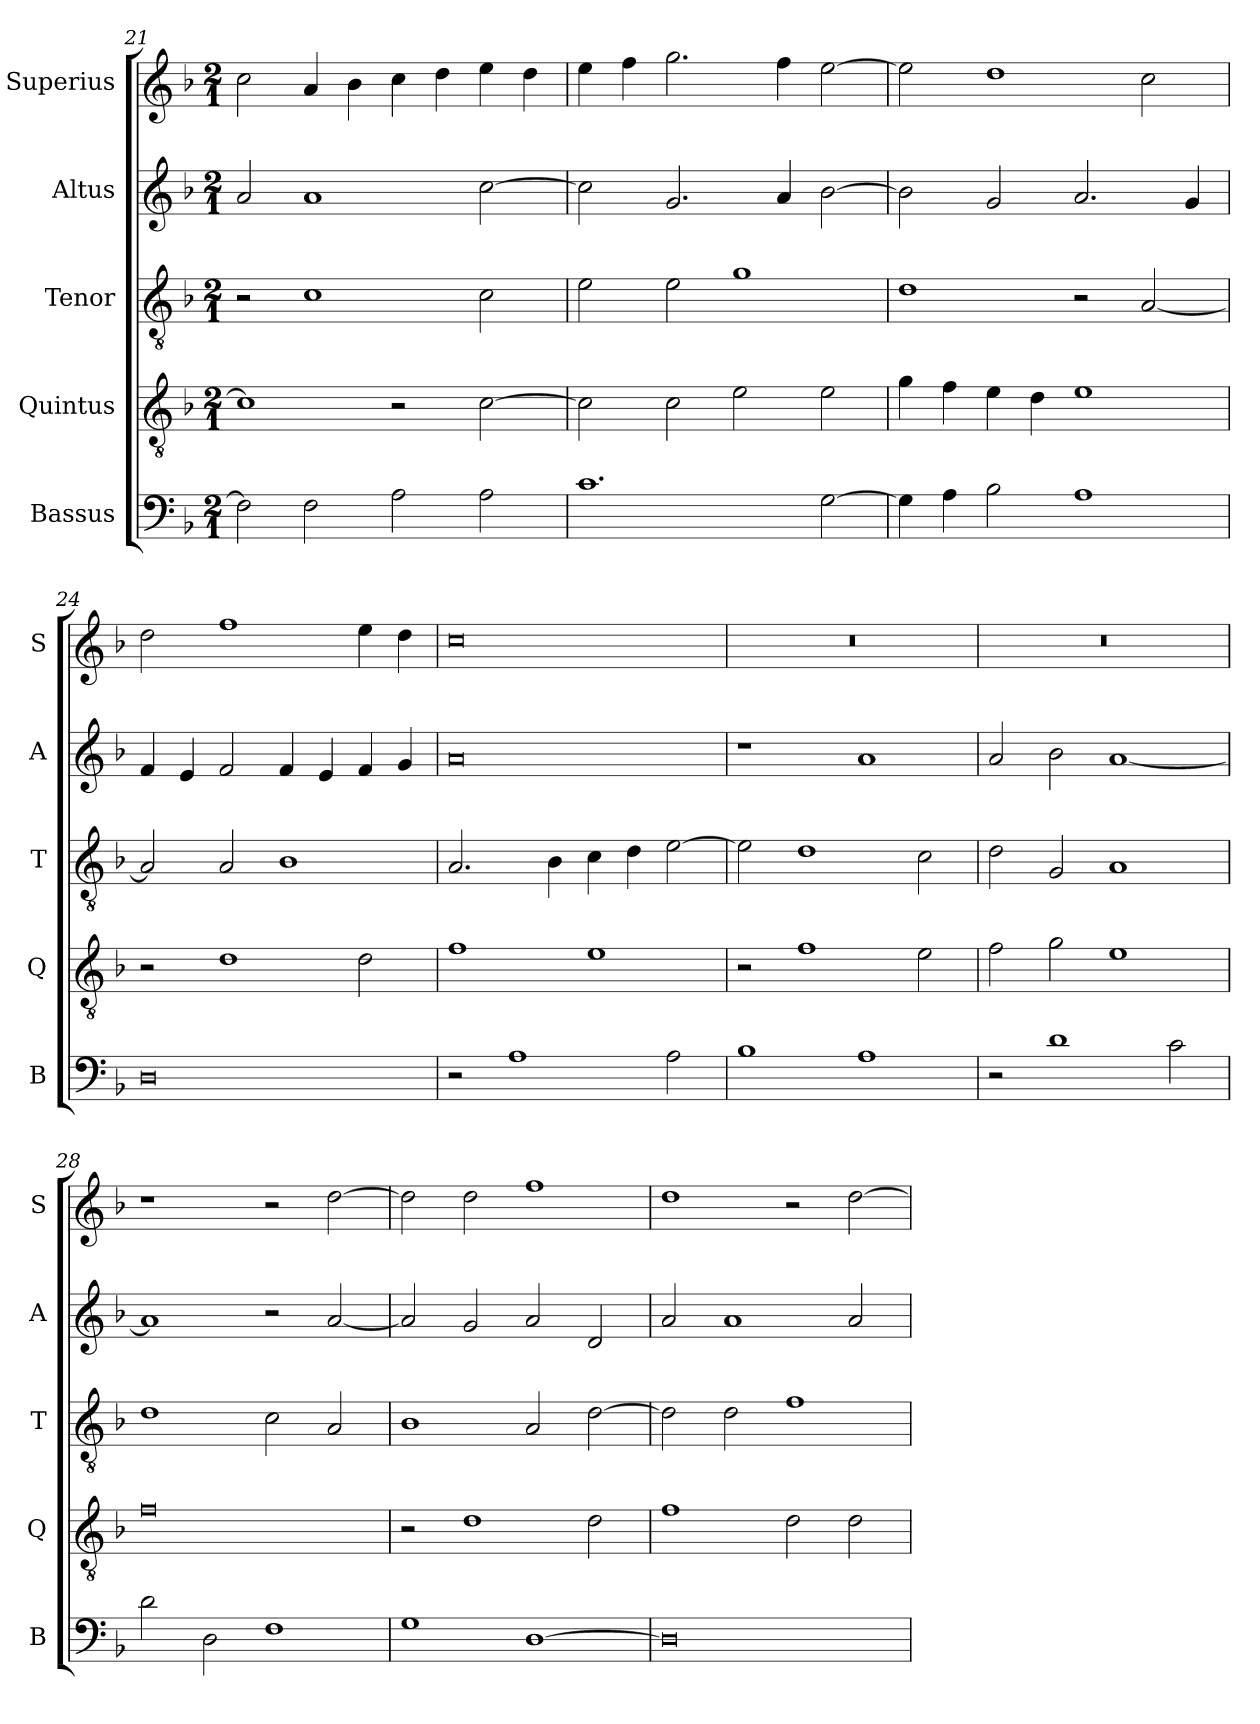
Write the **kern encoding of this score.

**kern	**kern	**kern	**kern	**kern
*part5	*part4	*part3	*part2	*part1
*staff5	*staff4	*staff3	*staff2	*staff1
*I"Bassus	*I"Quintus	*I"Tenor	*I"Altus	*I"Superius
*I'B	*I'Q	*I'T	*I'A	*I'S
*clefF4	*clefGv2	*clefGv2	*clefG2	*clefG2
*k[b-]	*k[b-]	*k[b-]	*k[b-]	*k[b-]
*d:	*d:	*d:	*d:	*d:
*M2/1	*M2/1	*M2/1	*M2/1	*M2/1
=21	=21	=21	=21	=21
2F]	1c]	2r	2a	2cc
2F	.	1c	1a	4a
.	.	.	.	4b-
2A	2r	.	.	4cc
.	.	.	.	4dd
2A	[2c	2c	[2cc	4ee
.	.	.	.	4dd
=22	=22	=22	=22	=22
1.c	2c]	2e	2cc]	4ee
.	.	.	.	4ff
.	2c	2e	2.g	2.gg
.	2e	1g	.	.
.	.	.	4a	4ff
[2G	2e	.	[2b-	[2ee
=23	=23	=23	=23	=23
4G]	4g	1d	2b-]	2ee]
4A	4f	.	.	.
2B-	4e	.	2g	1dd
.	4d	.	.	.
1A	1e	2r	2.a	.
.	.	[2A	.	2cc
.	.	.	4g	.
=24	=24	=24	=24	=24
0D	2r	2A]	4f	2dd
.	.	.	4e	.
.	1d	2A	2f	1ff
.	.	1B-	4f	.
.	.	.	4e	.
.	2d	.	4f	4ee
.	.	.	4g	4dd
=25	=25	=25	=25	=25
2r	1f	2.A	0a	0cc
1A	.	.	.	.
.	.	4B-	.	.
.	1e	4c	.	.
.	.	4d	.	.
2A	.	[2e	.	.
=26	=26	=26	=26	=26
1B-	2r	2e]	1r	0r
.	1f	1d	.	.
1A	.	.	1a	.
.	2e	2c	.	.
=27	=27	=27	=27	=27
2r	2f	2d	2a	0r
1d	2g	2G	2b-	.
.	1e	1A	[1a	.
2c	.	.	.	.
=28	=28	=28	=28	=28
2d	0f	1d	1a]	1r
2D	.	.	.	.
1F	.	2c	2r	2r
.	.	2A	[2a	[2dd
=29	=29	=29	=29	=29
1G	2r	1B-	2a]	2dd]
.	1d	.	2g	2dd
[1D	.	2A	2a	1ff
.	2d	[2d	2d	.
=30	=30	=30	=30	=30
0D]	1f	2d]	2a	1dd
.	.	2d	1a	.
.	2d	1f	.	2r
.	2d	.	2a	[2dd
=	=	=	=	=
*-	*-	*-	*-	*-
